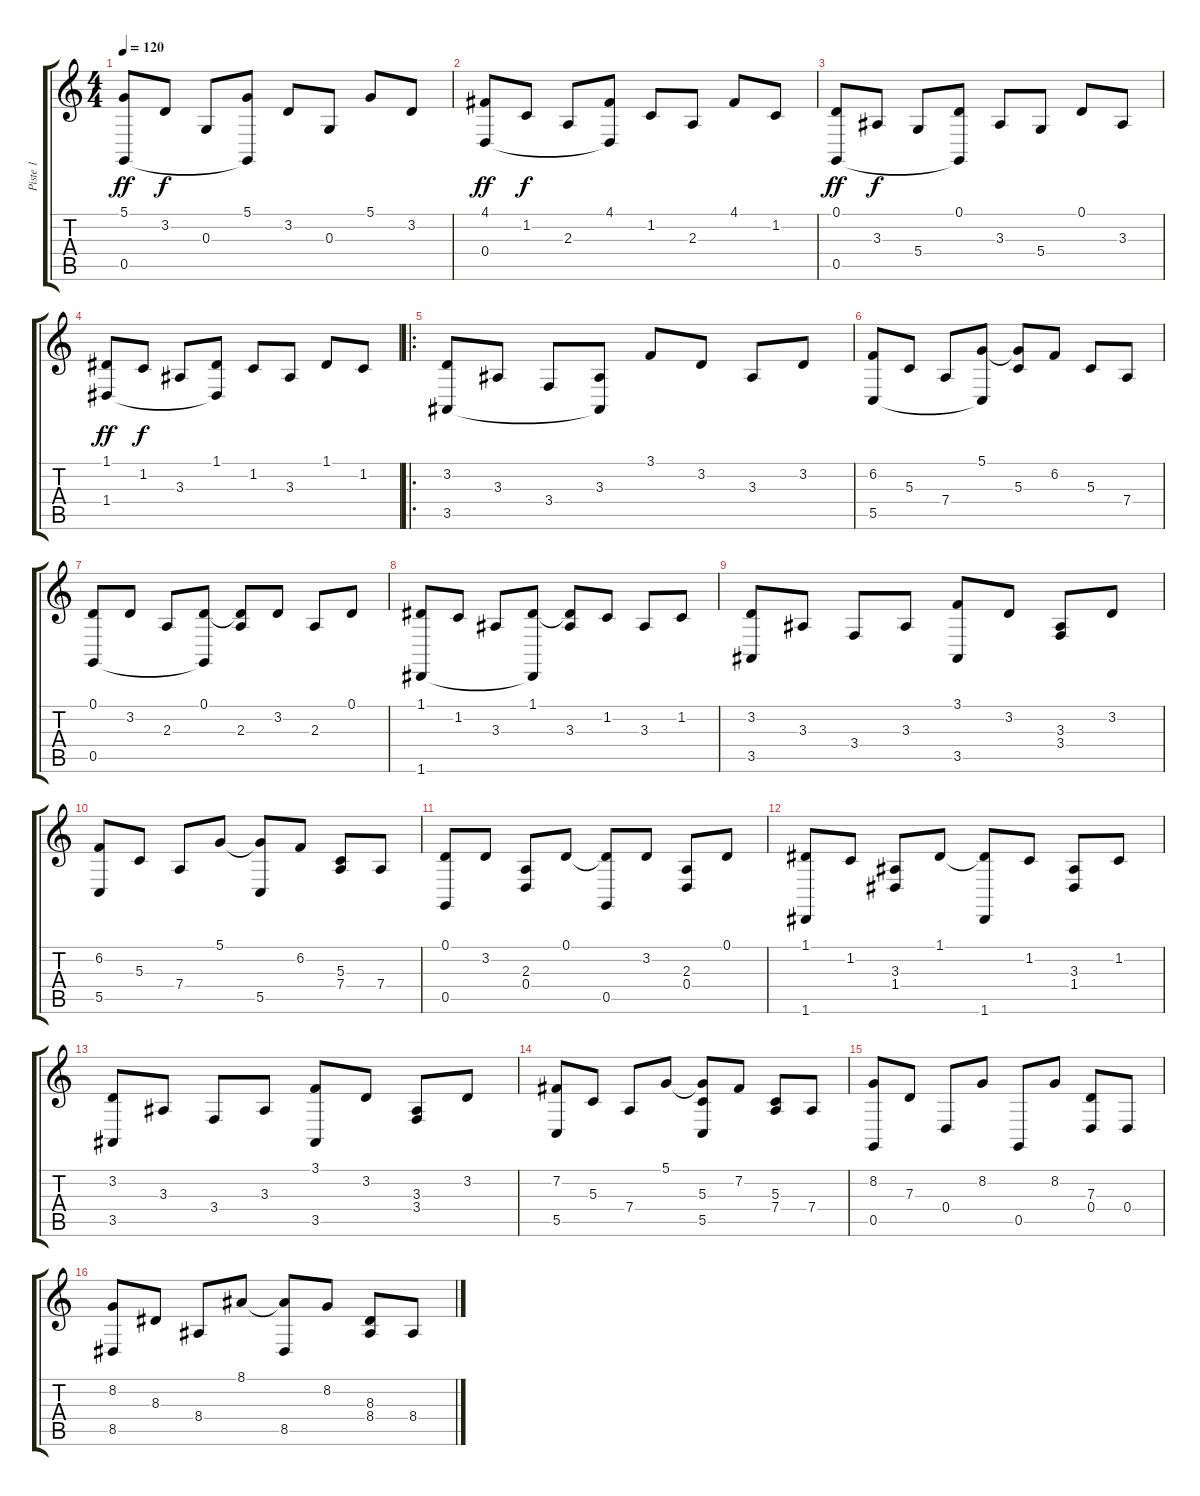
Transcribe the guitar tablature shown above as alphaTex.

\track ("Piste 1" "Piste 1") {instrument acousticgrandpiano}
\staff {score tabs}
\tuning (D4 B3 G3 D3 G2 D2) {hide}
\ts (4 4)
\tempo 120
\clef g2
\ks c
(5.1 0.5).8{dy ff instrument acousticgrandpiano} 3.2.8{dy f} 0.3.8 (5.1 0.5{t}).8 3.2.8 0.3.8 5.1.8 3.2.8 |
(4.1 0.4).8{dy ff} 1.2.8{dy f} 2.3.8 (4.1 0.4{t}).8 1.2.8 2.3.8 4.1.8 1.2.8 |
(0.1 0.5).8{dy ff} 3.3.8{dy f} 5.4.8 (0.1 0.5{t}).8 3.3.8 5.4.8 0.1.8 3.3.8 |
(1.1 1.4).8{dy ff} 1.2.8{dy f} 3.3.8 (1.1 1.4{t}).8 1.2.8 3.3.8 1.1.8 1.2.8 |
\ro
(3.2 3.5).8 3.3.8 3.4.8 (3.3 3.5{t}).8 3.1.8 3.2.8 3.3.8 3.2.8 |
(6.2 5.5).8 5.3.8 7.4.8 (5.1 5.5{t}).8 (5.1{t} 5.3).8 6.2.8 5.3.8 7.4.8 |
(0.1 0.5).8 3.2.8 2.3.8 (0.1 0.5{t}).8 (0.1{t} 2.3).8 3.2.8 2.3.8 0.1.8 |
(1.1 1.6).8 1.2.8 3.3.8 (1.1 1.6{t}).8 (1.1{t} 3.3).8 1.2.8 3.3.8 1.2.8 |
(3.2 3.5).8 3.3.8 3.4.8 3.3.8 (3.1 3.5).8 3.2.8 (3.3 3.4).8 3.2.8 |
(6.2 5.5).8 5.3.8 7.4.8 5.1.8 (5.1{t} 5.5).8 6.2.8 (5.3 7.4).8 7.4.8 |
(0.1 0.5).8 3.2.8 (2.3 0.4).8 0.1.8 (0.1{t} 0.5).8 3.2.8 (2.3 0.4).8 0.1.8 |
(1.1 1.6).8 1.2.8 (3.3 1.4).8 1.1.8 (1.1{t} 1.6).8 1.2.8 (3.3 1.4).8 1.2.8 |
(3.2 3.5).8 3.3.8 3.4.8 3.3.8 (3.1 3.5).8 3.2.8 (3.3 3.4).8 3.2.8 |
(7.2 5.5).8 5.3.8 7.4.8 5.1.8 (5.1{t} 5.3 5.5).8 7.2.8 (5.3 7.4).8 7.4.8 |
(8.2 0.5).8 7.3.8 0.4.8 8.2.8 0.5.8 8.2.8 (7.3 0.4).8 0.4.8 |
(8.2 8.5).8 8.3.8 8.4.8 8.1.8 (8.1{t} 8.5).8 8.2.8 (8.3 8.4).8 8.4.8
